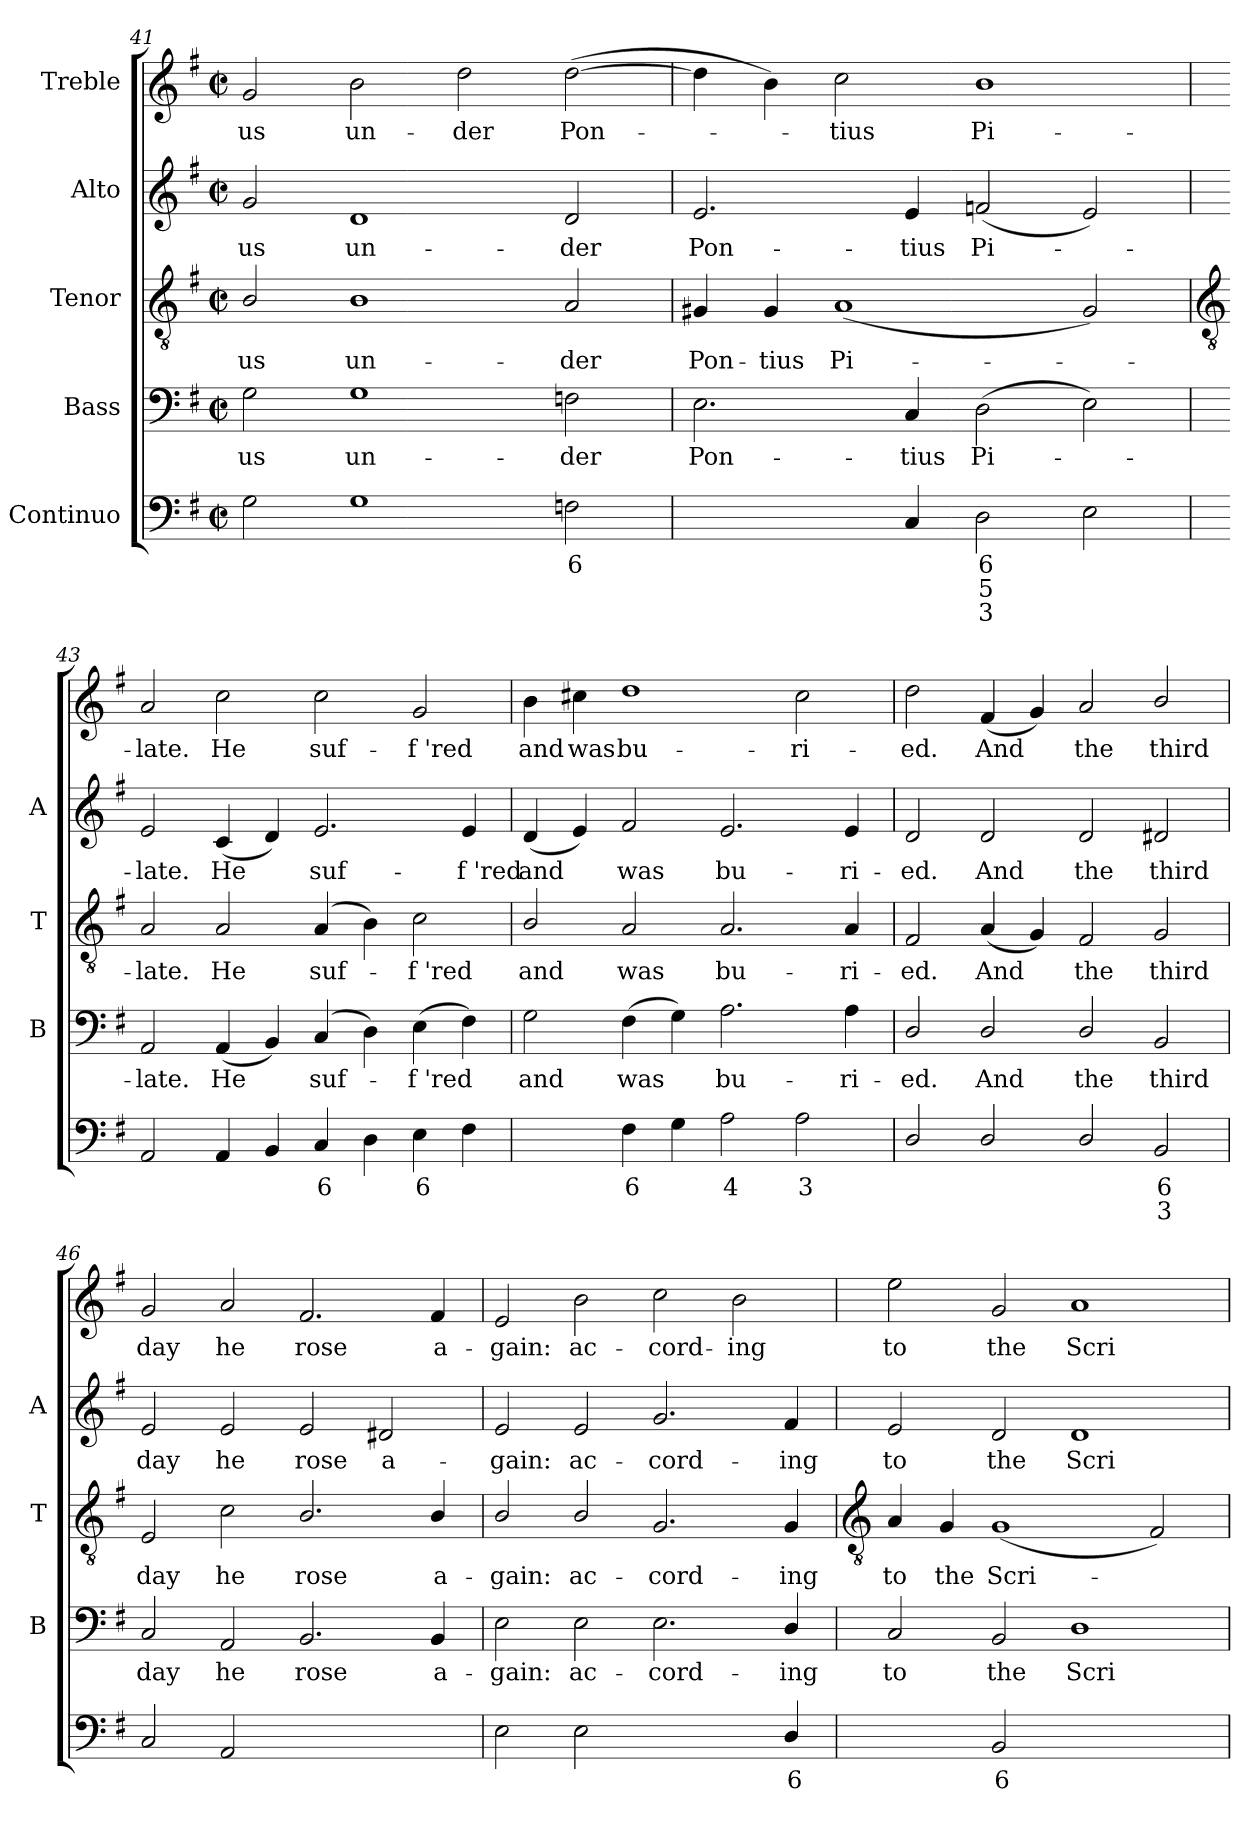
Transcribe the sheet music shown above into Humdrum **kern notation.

**kern	**text	**text	**text	**kern	**text	**kern	**text	**kern	**text	**kern	**text
*part5	*part5	*part5	*part5	*part4	*part4	*part3	*part3	*part2	*part2	*part1	*part1
*staff5	*staff5	*staff5	*staff5	*staff4	*staff4	*staff3	*staff3	*staff2	*staff2	*staff1	*staff1
*I"Continuo	*	*	*	*I"Bass	*	*I"Tenor	*	*I"Alto	*	*I"Treble	*
*	*	*	*	*I'B	*	*I'T	*	*I'A	*	*	*
*clefF4	*	*	*	*clefF4	*	*clefGv2	*	*clefG2	*	*clefG2	*
*k[f#]	*	*	*	*k[f#]	*	*k[f#]	*	*k[f#]	*	*k[f#]	*
*G:	*	*	*	*G:	*	*G:	*	*G:	*	*G:	*
*M4/2	*	*	*	*M4/2	*	*M4/2	*	*M4/2	*	*M4/2	*
*met(c|)	*	*	*	*met(c|)	*	*met(c|)	*	*met(c|)	*	*met(c|)	*
=41	=41	=41	=41	=41	=41	=41	=41	=41	=41	=41	=41
!	!	!	!	!	!LO:LY:b	!	!LO:LY:b	!	!LO:LY:b	!	!LO:LY:b
2G	.	.	.	2G	us	2B/	us	2g	us	2g	us
!	!	!	!	!	!LO:LY:b	!	!LO:LY:b	!	!LO:LY:b	!	!LO:LY:b
1G	.	.	.	1G	un-	1B	un-	1d	un-	2b	un-
!	!	!	!	!	!	!	!	!	!	!	!LO:LY:b
.	.	.	.	.	.	.	.	.	.	2dd	-der
!	!LO:LY:b	!	!	!	!LO:LY:b	!	!LO:LY:b	!	!LO:LY:b	!	!LO:LY:b
2Fn	6	.	.	2Fn	-der	2A	-der	2d	-der	(>[2dd	Pon-
=42	=42	=42	=42	=42	=42	=42	=42	=42	=42	=42	=42
!	!LO:LY:b	!LO:LY:b	!	!	!LO:LY:b	!	!LO:LY:b	!	!LO:LY:b	!	!
[2Eyy	7	3	.	2.E	Pon-	4G#X	Pon-	2.e	Pon-	4dd]	.
!	!	!	!	!	!	!	!LO:LY:b	!	!	!	!
.	.	.	.	.	.	4G#	-tius	.	.	4b)	.
!	!LO:LY:b	!LO:LY:b	!	!	!	!	!LO:LY:b	!	!	!	!LO:LY:b
4Eyy]	6	4	.	.	.	(<1A	Pi-	.	.	2cc	tius
!	!	!	!	!	!LO:LY:b	!	!	!	!LO:LY:b	!	!
4C	.	.	.	4C	-tius	.	.	4e	-tius	.	.
!	!LO:LY:b	!LO:LY:b	!LO:LY:b	!	!LO:LY:b	!	!	!	!LO:LY:b	!	!LO:LY:b
2D	6	5	3	(>2D	Pi-	.	.	(<2fn	Pi-	1b	Pi-
2E	.	.	.	2E)	.	2G#)	.	2e)	.	.	.
!!LO:LB:g=z
=43	=43	=43	=43	=43	=43	=43	=43	=43	=43	=43	=43
*	*	*	*	*	*	*clefGv2	*	*	*	*	*
!	!	!	!	!	!LO:LY:b	!	!LO:LY:b	!	!LO:LY:b	!	!LO:LY:b
2AA	.	.	.	2AA	late.	2A	late.	2e	late.	2a	-late.
!	!	!	!	!	!LO:LY:b	!	!LO:LY:b	!	!LO:LY:b	!	!LO:LY:b
4AA	.	.	.	(<4AA	He	2A	He	(<4c	He	2cc	He
4BB	.	.	.	4BB)	.	.	.	4d)	.	.	.
!	!LO:LY:b	!	!	!	!LO:LY:b	!	!LO:LY:b	!	!LO:LY:b	!	!LO:LY:b
4C	6	.	.	(<4C	suf-	(<4A	suf-	2.e	suf-	2cc	suf-
4D	.	.	.	4D)	.	4B)	.	.	.	.	.
!	!LO:LY:b	!	!	!	!LO:LY:b	!	!LO:LY:b	!	!	!	!LO:LY:b
4E	6	.	.	(>4E	f 'red	2c	f 'red	.	.	2g	-f 'red
!	!	!	!	!	!	!	!	!	!LO:LY:b	!	!
4F#	.	.	.	4F#)	.	.	.	4e	-f 'red	.	.
=44	=44	=44	=44	=44	=44	=44	=44	=44	=44	=44	=44
!	!LO:LY:b	!LO:LY:b	!	!	!LO:LY:b	!	!LO:LY:b	!	!LO:LY:b	!	!LO:LY:b
[4Gyy	5	3	.	2G	and	2B/	and	(<4d	and	4b	and
!	!LO:LY:b	!	!	!	!	!	!	!	!	!	!LO:LY:b
4Gyy]	6	.	.	.	.	.	.	4e)	.	4cc#X	was
!	!LO:LY:b	!	!	!	!LO:LY:b	!	!LO:LY:b	!	!LO:LY:b	!	!LO:LY:b
4F#	6	.	.	(>4F#	was	2A	was	2f#	was	1dd	bu-
4G	.	.	.	4G)	.	.	.	.	.	.	.
!	!LO:LY:b	!	!	!	!LO:LY:b	!	!LO:LY:b	!	!LO:LY:b	!	!
2A	4	.	.	2.A	bu-	2.A	bu-	2.e	bu-	.	.
!	!LO:LY:b	!	!	!	!	!	!	!	!	!	!LO:LY:b
2A	3	.	.	.	.	.	.	.	.	2cc#	-ri-
!	!	!	!	!	!LO:LY:b	!	!LO:LY:b	!	!LO:LY:b	!	!
.	.	.	.	4A	-ri-	4A	-ri-	4e	-ri-	.	.
=45	=45	=45	=45	=45	=45	=45	=45	=45	=45	=45	=45
!	!	!	!	!	!LO:LY:b	!	!LO:LY:b	!	!LO:LY:b	!	!LO:LY:b
2D/	.	.	.	2D/	-ed.	2F#	-ed.	2d	-ed.	2dd	-ed.
!	!	!	!	!	!LO:LY:b	!	!LO:LY:b	!	!LO:LY:b	!	!LO:LY:b
2D/	.	.	.	2D/	And	(<4A	And	2d	And	(<4f#	And
.	.	.	.	.	.	4G)	.	.	.	4g)	.
!	!	!	!	!	!LO:LY:b	!	!LO:LY:b	!	!LO:LY:b	!	!LO:LY:b
2D/	.	.	.	2D/	the	2F#	the	2d	the	2a	the
!	!LO:LY:b	!LO:LY:b	!	!	!LO:LY:b	!	!LO:LY:b	!	!LO:LY:b	!	!LO:LY:b
2BB	6	3	.	2BB	third	2G	third	2d#X	third	2b/	third
=46	=46	=46	=46	=46	=46	=46	=46	=46	=46	=46	=46
!	!	!	!	!	!LO:LY:b	!	!LO:LY:b	!	!LO:LY:b	!	!LO:LY:b
2C	.	.	.	2C	day	2E	day	2e	day	2g	day
!	!	!	!	!	!LO:LY:b	!	!LO:LY:b	!	!LO:LY:b	!	!LO:LY:b
2AA	.	.	.	2AA	he	2c	he	2e	he	2a	he
!	!LO:LY:b	!	!	!	!LO:LY:b	!	!LO:LY:b	!	!LO:LY:b	!	!LO:LY:b
[2BByy	4	.	.	2.BB	rose	2.B/	rose	2e	rose	2.f#	rose
!	!LO:LY:b	!	!	!	!	!	!	!	!LO:LY:b	!	!
2BByy]	3	.	.	.	.	.	.	2d#X	a-	.	.
!	!	!	!	!	!LO:LY:b	!	!LO:LY:b	!	!	!	!LO:LY:b
.	.	.	.	4BB	a-	4B/	a-	.	.	4f#	a-
=47	=47	=47	=47	=47	=47	=47	=47	=47	=47	=47	=47
!	!	!	!	!	!LO:LY:b	!	!LO:LY:b	!	!LO:LY:b	!	!LO:LY:b
2E	.	.	.	2E	-gain:	2B/	-gain:	2e	-gain:	2e	-gain:
!	!	!	!	!	!LO:LY:b	!	!LO:LY:b	!	!LO:LY:b	!	!LO:LY:b
2E	.	.	.	2E	ac-	2B/	ac-	2e	ac-	2b	ac-
!	!LO:LY:b	!	!	!	!LO:LY:b	!	!LO:LY:b	!	!LO:LY:b	!	!LO:LY:b
[2Eyy	6	.	.	2.E	-cord-	2.G	-cord-	2.g	-cord-	2cc	-cord-
!	!LO:LY:b	!	!	!	!	!	!	!	!	!	!LO:LY:b
4Eyy]	5	.	.	.	.	.	.	.	.	2b	-ing
!	!LO:LY:b	!	!	!	!LO:LY:b	!	!LO:LY:b	!	!LO:LY:b	!	!
4D/	6	.	.	4D/	-ing	4G	-ing	4f#	-ing	.	.
!!LO:LB:g=z
=48	=48	=48	=48	=48	=48	=48	=48	=48	=48	=48	=48
*	*	*	*	*	*	*clefGv2	*	*	*	*	*
!	!LO:LY:b	!	!	!	!LO:LY:b	!	!LO:LY:b	!	!LO:LY:b	!	!LO:LY:b
[4Cyy	6	.	.	2C	to	4A	to	2e	to	2ee	to
!	!LO:LY:b	!	!	!	!	!	!LO:LY:b	!	!	!	!
4Cyy]	5	.	.	.	.	4G	the	.	.	.	.
!	!LO:LY:b	!	!	!	!LO:LY:b	!	!LO:LY:b	!	!LO:LY:b	!	!LO:LY:b
2BB	6	.	.	2BB	the	(<1G	Scri-	2d	the	2g	the
!	!LO:LY:b	!	!	!	!LO:LY:b	!	!	!	!LO:LY:b	!	!LO:LY:b
[2Dyy	4	.	.	1D	Scri-	.	.	1d	Scri-	1a	Scri-
!	!LO:LY:b	!	!	!	!	!	!	!	!	!	!
2Dyy]	3	.	.	.	.	2F#)	.	.	.	.	.
=	=	=	=	=	=	=	=	=	=	=	=
*-	*-	*-	*-	*-	*-	*-	*-	*-	*-	*-	*-
